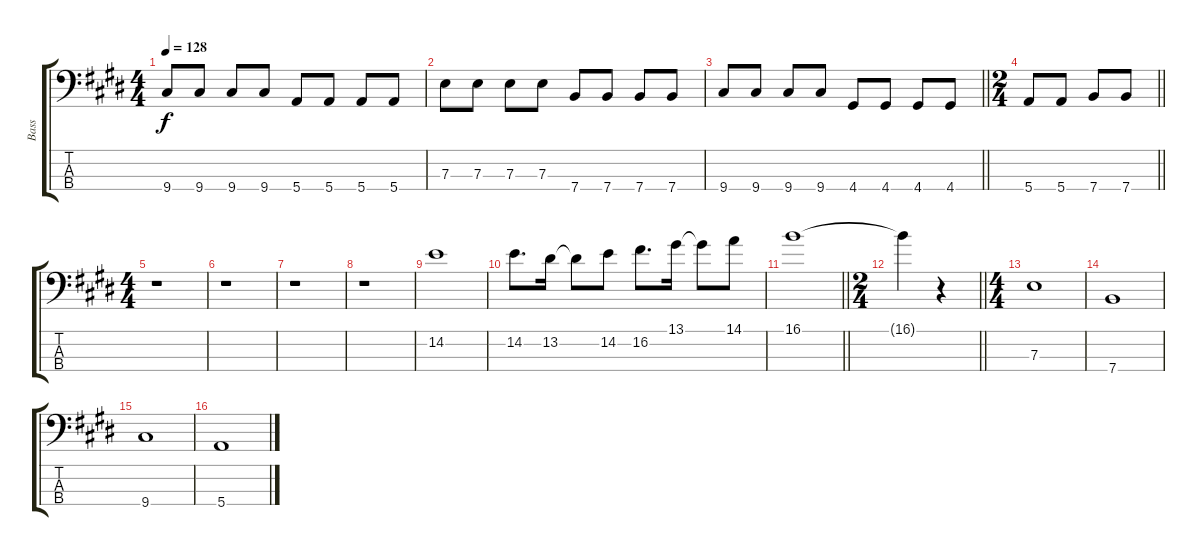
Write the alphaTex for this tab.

\track ("Bass" "Bass") {instrument electricbassfinger}
\staff {score tabs}
\tuning (G2 D2 A1 E1) {hide}
\ts (4 4)
\tempo 128
\clef f4
\ks e
9.4.8{dy f} 9.4.8 9.4.8 9.4.8 5.4.8 5.4.8 5.4.8 5.4.8 |
7.3.8 7.3.8 7.3.8 7.3.8 7.4.8 7.4.8 7.4.8 7.4.8 |
\barLineRight lightlight
9.4.8 9.4.8 9.4.8 9.4.8 4.4.8 4.4.8 4.4.8 4.4.8 |
\ts (2 4)
\barLineRight lightlight
5.4.8 5.4.8 7.4.8 7.4.8 |
\ts (4 4)
r.1 |
r.1 |
r.1 |
r.1 |
14.2.1 |
14.2.8{d} 13.2.16 13.2{t}.8 14.2.8 16.2.8{d} 13.1.16 13.1{t}.8 14.1.8 |
\barLineRight lightlight
16.1.1 |
\ts (2 4)
\barLineRight lightlight
16.1{t}.4 r.4 |
\ts (4 4)
7.3.1 |
7.4.1 |
9.4.1 |
5.4.1
